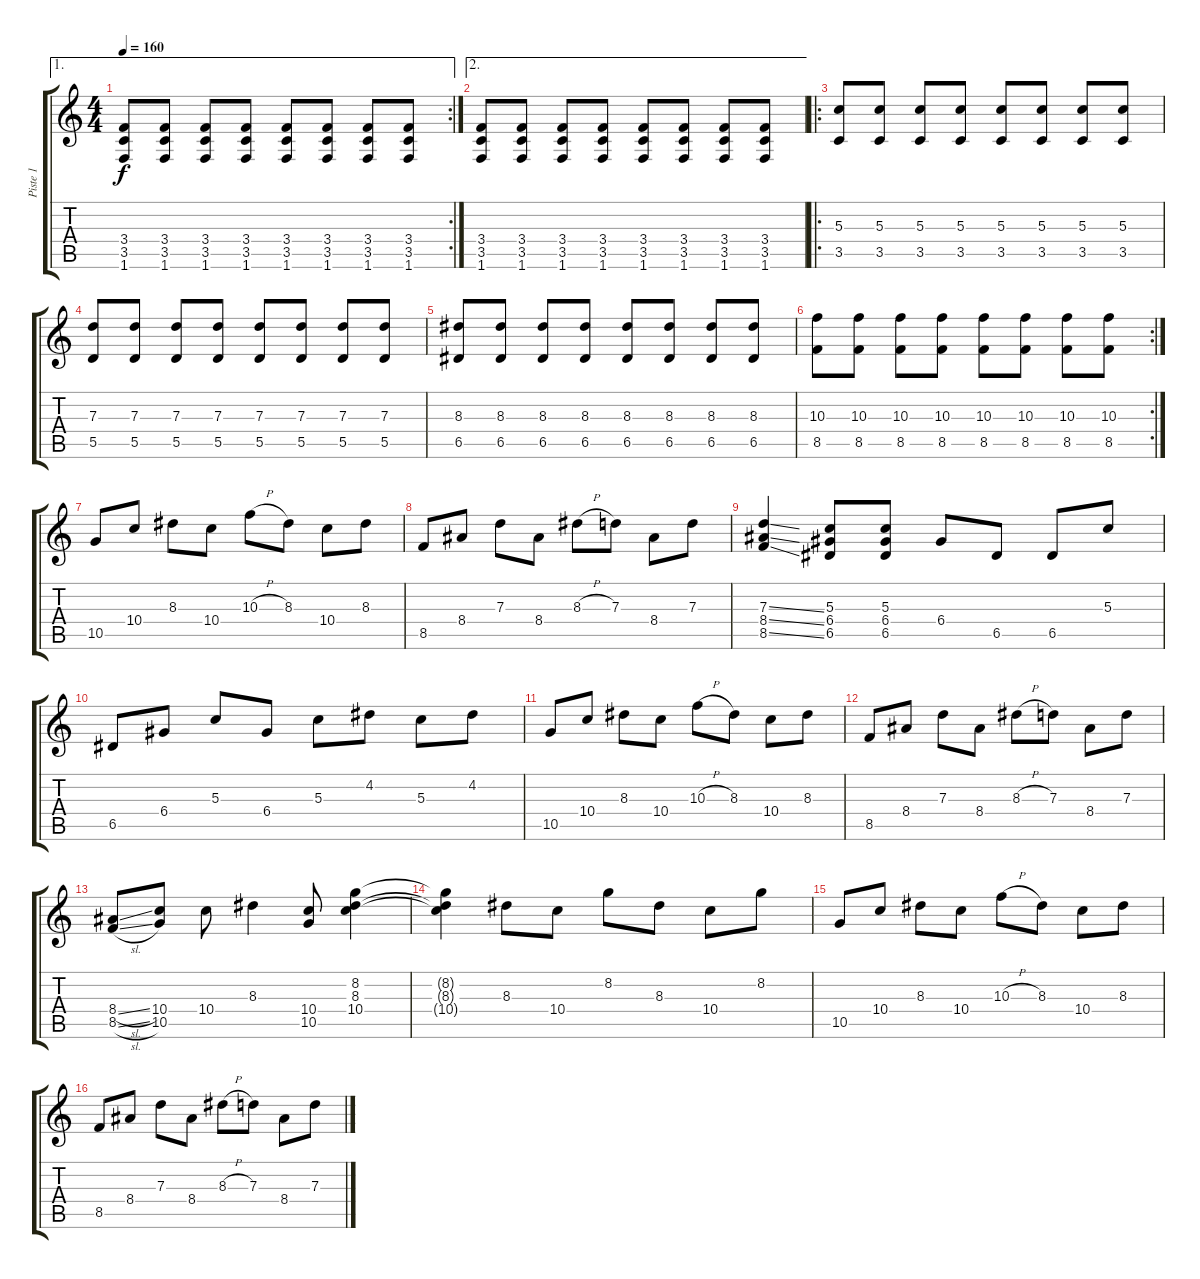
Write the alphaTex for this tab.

\track ("Piste 1" "Piste 1") {instrument overdrivenguitar}
\staff {score tabs}
\tuning (E4 B3 G3 D3 A2 E2) {hide}
\ae 1
\rc 2
\ts (4 4)
\tempo 160
\clef g2
\ks c
(3.4 3.5 1.6).8{dy f} (3.4 3.5 1.6).8 (3.4 3.5 1.6).8 (3.4 3.5 1.6).8 (3.4 3.5 1.6).8 (3.4 3.5 1.6).8 (3.4 3.5 1.6).8 (3.4 3.5 1.6).8 |
\ae 2
(3.4 3.5 1.6).8 (3.4 3.5 1.6).8 (3.4 3.5 1.6).8 (3.4 3.5 1.6).8 (3.4 3.5 1.6).8 (3.4 3.5 1.6).8 (3.4 3.5 1.6).8 (3.4 3.5 1.6).8 |
\ro
(5.3 3.5).8 (5.3 3.5).8 (5.3 3.5).8 (5.3 3.5).8 (5.3 3.5).8 (5.3 3.5).8 (5.3 3.5).8 (5.3 3.5).8 |
(7.3 5.5).8 (7.3 5.5).8 (7.3 5.5).8 (7.3 5.5).8 (7.3 5.5).8 (7.3 5.5).8 (7.3 5.5).8 (7.3 5.5).8 |
(8.3 6.5).8 (8.3 6.5).8 (8.3 6.5).8 (8.3 6.5).8 (8.3 6.5).8 (8.3 6.5).8 (8.3 6.5).8 (8.3 6.5).8 |
\rc 2
(10.3 8.5).8 (10.3 8.5).8 (10.3 8.5).8 (10.3 8.5).8 (10.3 8.5).8 (10.3 8.5).8 (10.3 8.5).8 (10.3 8.5).8 |
10.5.8 10.4.8 8.3.8 10.4.8 10.3{h}.8 8.3.8 10.4.8 8.3.8 |
8.5.8 8.4.8 7.3.8 8.4.8 8.3{h}.8 7.3.8 8.4.8 7.3.8 |
(7.3{ss} 8.4{ss} 8.5{ss}).4 (5.3 6.4 6.5).8 (5.3 6.4 6.5).8 6.4.8 6.5.8 6.5.8 5.3.8 |
6.5.8 6.4.8 5.3.8 6.4.8 5.3.8 4.2.8 5.3.8 4.2.8 |
10.5.8 10.4.8 8.3.8 10.4.8 10.3{h}.8 8.3.8 10.4.8 8.3.8 |
8.5.8 8.4.8 7.3.8 8.4.8 8.3{h}.8 7.3.8 8.4.8 7.3.8 |
(8.4{sl} 8.5{sl}).8 (10.4 10.5).8 10.4.8 8.3.4 (10.4 10.5).8 (8.2 8.3 10.4).4 |
(8.2{t} 8.3{t} 10.4{t}).4 8.3.8 10.4.8 8.2.8 8.3.8 10.4.8 8.2.8 |
10.5.8 10.4.8 8.3.8 10.4.8 10.3{h}.8 8.3.8 10.4.8 8.3.8 |
8.5.8 8.4.8 7.3.8 8.4.8 8.3{h}.8 7.3.8 8.4.8 7.3.8
